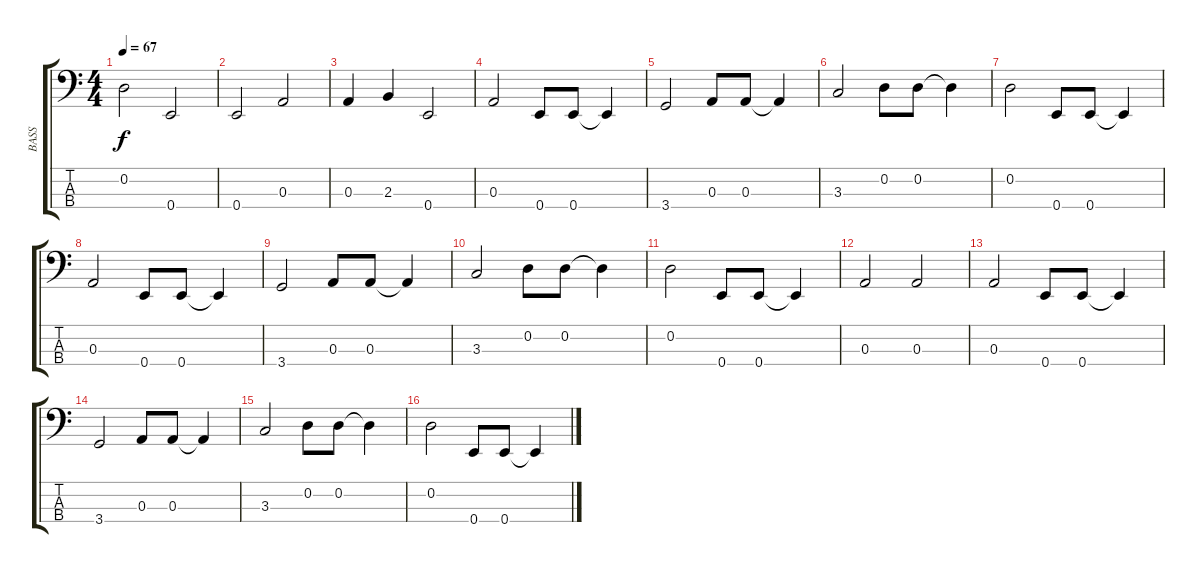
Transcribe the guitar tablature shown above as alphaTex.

\track ("BASS" "BASS") {instrument electricbasspick}
\staff {score tabs}
\tuning (G2 D2 A1 E1) {hide}
\ts (4 4)
\tempo 67
\clef f4
\ks c
0.2.2{dy f} 0.4.2 |
0.4.2 0.3.2 |
0.3.4 2.3.4 0.4.2 |
0.3.2 0.4.8 0.4.8 0.4{t}.4 |
3.4.2 0.3.8 0.3.8 0.3{t}.4 |
3.3.2 0.2.8 0.2.8 0.2{t}.4 |
0.2.2 0.4.8 0.4.8 0.4{t}.4 |
0.3.2 0.4.8 0.4.8 0.4{t}.4 |
3.4.2 0.3.8 0.3.8 0.3{t}.4 |
3.3.2 0.2.8 0.2.8 0.2{t}.4 |
0.2.2{txt ""} 0.4.8 0.4.8 0.4{t}.4 |
0.3.2 0.3.2 |
0.3.2 0.4.8 0.4.8 0.4{t}.4 |
3.4.2 0.3.8 0.3.8 0.3{t}.4 |
3.3.2 0.2.8 0.2.8 0.2{t}.4 |
0.2.2 0.4.8 0.4.8 0.4{t}.4
